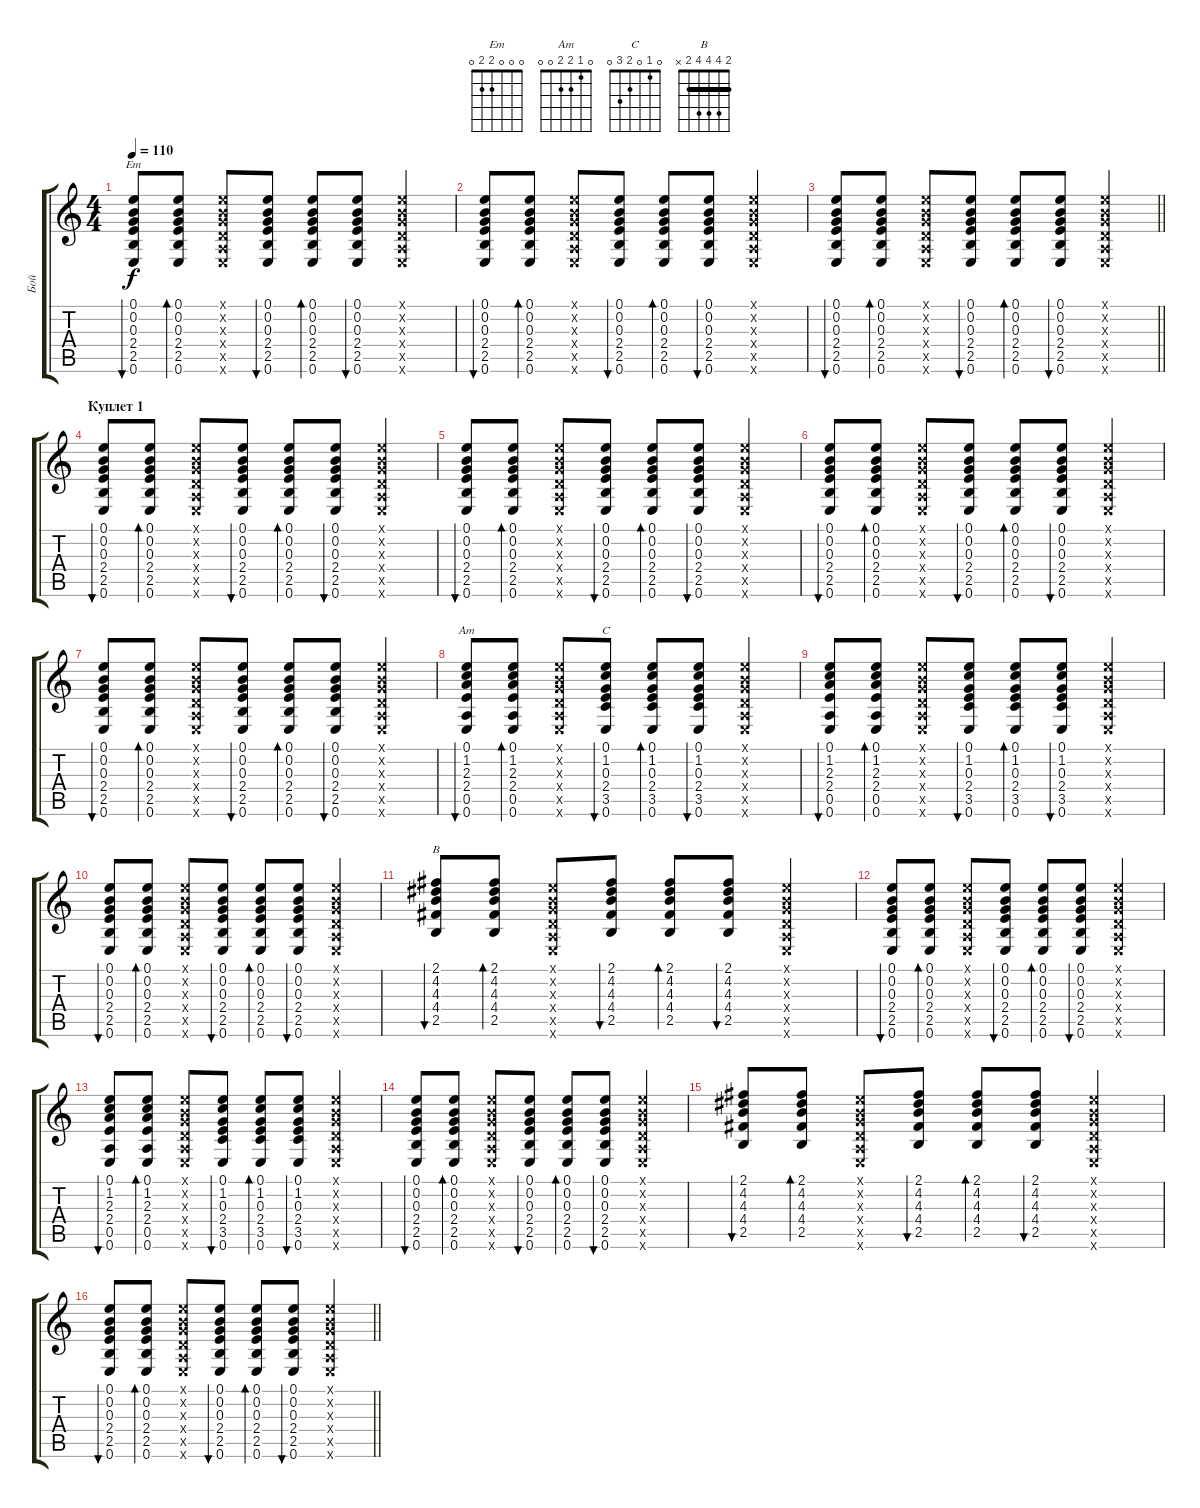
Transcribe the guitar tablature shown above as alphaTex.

\track ("Бой" "Бой") {instrument acousticguitarsteel}
\staff {score tabs}
\tuning (E4 B3 G3 D3 A2 E2) {hide}
\chord ("Em" 0 0 0 2 2 0)
\chord ("Am" 0 1 2 2 0 0)
\chord ("C" 0 1 0 2 3 0)
\chord ("B" 2 4 4 4 2 x) {barre 2}
\ts (4 4)
\tempo 110
\clef g2
\ks c
(0.1 0.2 0.3 2.4 2.5 0.6).8{bu 60 ch "Em" dy f instrument acousticguitarsteel} (0.1 0.2 0.3 2.4 2.5 0.6).8{bd 60} (0.1{x} 0.2{x} 0.3{x} 0.4{x} 0.5{x} 0.6{x}).8 (0.1 0.2 0.3 2.4 2.5 0.6).8{bu 60} (0.1 0.2 0.3 2.4 2.5 0.6).8{bd 60} (0.1 0.2 0.3 2.4 2.5 0.6).8{bu 60} (0.1{x} 0.2{x} 0.3{x} 0.4{x} 0.5{x} 0.6{x}).4 |
(0.1 0.2 0.3 2.4 2.5 0.6).8{bu 60} (0.1 0.2 0.3 2.4 2.5 0.6).8{bd 60} (0.1{x} 0.2{x} 0.3{x} 0.4{x} 0.5{x} 0.6{x}).8 (0.1 0.2 0.3 2.4 2.5 0.6).8{bu 60} (0.1 0.2 0.3 2.4 2.5 0.6).8{bd 60} (0.1 0.2 0.3 2.4 2.5 0.6).8{bu 60} (0.1{x} 0.2{x} 0.3{x} 0.4{x} 0.5{x} 0.6{x}).4 |
\barLineRight lightlight
(0.1 0.2 0.3 2.4 2.5 0.6).8{bu 60} (0.1 0.2 0.3 2.4 2.5 0.6).8{bd 60} (0.1{x} 0.2{x} 0.3{x} 0.4{x} 0.5{x} 0.6{x}).8 (0.1 0.2 0.3 2.4 2.5 0.6).8{bu 60} (0.1 0.2 0.3 2.4 2.5 0.6).8{bd 60} (0.1 0.2 0.3 2.4 2.5 0.6).8{bu 60} (0.1{x} 0.2{x} 0.3{x} 0.4{x} 0.5{x} 0.6{x}).4 |
\section ("" "Куплет 1")
(0.1 0.2 0.3 2.4 2.5 0.6).8{bu 60} (0.1 0.2 0.3 2.4 2.5 0.6).8{bd 60} (0.1{x} 0.2{x} 0.3{x} 0.4{x} 0.5{x} 0.6{x}).8 (0.1 0.2 0.3 2.4 2.5 0.6).8{bu 60} (0.1 0.2 0.3 2.4 2.5 0.6).8{bd 60} (0.1 0.2 0.3 2.4 2.5 0.6).8{bu 60} (0.1{x} 0.2{x} 0.3{x} 0.4{x} 0.5{x} 0.6{x}).4 |
(0.1 0.2 0.3 2.4 2.5 0.6).8{bu 60} (0.1 0.2 0.3 2.4 2.5 0.6).8{bd 60} (0.1{x} 0.2{x} 0.3{x} 0.4{x} 0.5{x} 0.6{x}).8 (0.1 0.2 0.3 2.4 2.5 0.6).8{bu 60} (0.1 0.2 0.3 2.4 2.5 0.6).8{bd 60} (0.1 0.2 0.3 2.4 2.5 0.6).8{bu 60} (0.1{x} 0.2{x} 0.3{x} 0.4{x} 0.5{x} 0.6{x}).4 |
(0.1 0.2 0.3 2.4 2.5 0.6).8{bu 60} (0.1 0.2 0.3 2.4 2.5 0.6).8{bd 60} (0.1{x} 0.2{x} 0.3{x} 0.4{x} 0.5{x} 0.6{x}).8 (0.1 0.2 0.3 2.4 2.5 0.6).8{bu 60} (0.1 0.2 0.3 2.4 2.5 0.6).8{bd 60} (0.1 0.2 0.3 2.4 2.5 0.6).8{bu 60} (0.1{x} 0.2{x} 0.3{x} 0.4{x} 0.5{x} 0.6{x}).4 |
(0.1 0.2 0.3 2.4 2.5 0.6).8{bu 60} (0.1 0.2 0.3 2.4 2.5 0.6).8{bd 60} (0.1{x} 0.2{x} 0.3{x} 0.4{x} 0.5{x} 0.6{x}).8 (0.1 0.2 0.3 2.4 2.5 0.6).8{bu 60} (0.1 0.2 0.3 2.4 2.5 0.6).8{bd 60} (0.1 0.2 0.3 2.4 2.5 0.6).8{bu 60} (0.1{x} 0.2{x} 0.3{x} 0.4{x} 0.5{x} 0.6{x}).4 |
(0.1 1.2 2.3 2.4 0.5 0.6).8{bu 60 ch "Am"} (0.1 1.2 2.3 2.4 0.5 0.6).8{bd 60} (0.1{x} 0.2{x} 0.3{x} 0.4{x} 0.5{x} 0.6{x}).8 (0.1 1.2 0.3 2.4 3.5 0.6).8{bu 60 ch "C"} (0.1 1.2 0.3 2.4 3.5 0.6).8{bd 60} (0.1 1.2 0.3 2.4 3.5 0.6).8{bu 60} (0.1{x} 0.2{x} 0.3{x} 0.4{x} 0.5{x} 0.6{x}).4 |
(0.1 1.2 2.3 2.4 0.5 0.6).8{bu 60} (0.1 1.2 2.3 2.4 0.5 0.6).8{bd 60} (0.1{x} 0.2{x} 0.3{x} 0.4{x} 0.5{x} 0.6{x}).8 (0.1 1.2 0.3 2.4 3.5 0.6).8{bu 60} (0.1 1.2 0.3 2.4 3.5 0.6).8{bd 60} (0.1 1.2 0.3 2.4 3.5 0.6).8{bu 60} (0.1{x} 0.2{x} 0.3{x} 0.4{x} 0.5{x} 0.6{x}).4 |
(0.1 0.2 0.3 2.4 2.5 0.6).8{bu 60} (0.1 0.2 0.3 2.4 2.5 0.6).8{bd 60} (0.1{x} 0.2{x} 0.3{x} 0.4{x} 0.5{x} 0.6{x}).8 (0.1 0.2 0.3 2.4 2.5 0.6).8{bu 60} (0.1 0.2 0.3 2.4 2.5 0.6).8{bd 60} (0.1 0.2 0.3 2.4 2.5 0.6).8{bu 60} (0.1{x} 0.2{x} 0.3{x} 0.4{x} 0.5{x} 0.6{x}).4 |
(2.1 4.2 4.3 4.4 2.5).8{bu 60 ch "B"} (2.1 4.2 4.3 4.4 2.5).8{bd 60} (0.1{x} 0.2{x} 0.3{x} 0.4{x} 0.5{x} 0.6{x}).8 (2.1 4.2 4.3 4.4 2.5).8{bu 60} (2.1 4.2 4.3 4.4 2.5).8{bd 60} (2.1 4.2 4.3 4.4 2.5).8{bu 60} (0.1{x} 0.2{x} 0.3{x} 0.4{x} 0.5{x} 0.6{x}).4 |
(0.1 0.2 0.3 2.4 2.5 0.6).8{bu 60} (0.1 0.2 0.3 2.4 2.5 0.6).8{bd 60} (0.1{x} 0.2{x} 0.3{x} 0.4{x} 0.5{x} 0.6{x}).8 (0.1 0.2 0.3 2.4 2.5 0.6).8{bu 60} (0.1 0.2 0.3 2.4 2.5 0.6).8{bd 60} (0.1 0.2 0.3 2.4 2.5 0.6).8{bu 60} (0.1{x} 0.2{x} 0.3{x} 0.4{x} 0.5{x} 0.6{x}).4 |
(0.1 1.2 2.3 2.4 0.5 0.6).8{bu 60} (0.1 1.2 2.3 2.4 0.5 0.6).8{bd 60} (0.1{x} 0.2{x} 0.3{x} 0.4{x} 0.5{x} 0.6{x}).8 (0.1 1.2 0.3 2.4 3.5 0.6).8{bu 60} (0.1 1.2 0.3 2.4 3.5 0.6).8{bd 60} (0.1 1.2 0.3 2.4 3.5 0.6).8{bu 60} (0.1{x} 0.2{x} 0.3{x} 0.4{x} 0.5{x} 0.6{x}).4 |
(0.1 0.2 0.3 2.4 2.5 0.6).8{bu 60} (0.1 0.2 0.3 2.4 2.5 0.6).8{bd 60} (0.1{x} 0.2{x} 0.3{x} 0.4{x} 0.5{x} 0.6{x}).8 (0.1 0.2 0.3 2.4 2.5 0.6).8{bu 60} (0.1 0.2 0.3 2.4 2.5 0.6).8{bd 60} (0.1 0.2 0.3 2.4 2.5 0.6).8{bu 60} (0.1{x} 0.2{x} 0.3{x} 0.4{x} 0.5{x} 0.6{x}).4 |
(2.1 4.2 4.3 4.4 2.5).8{bu 60} (2.1 4.2 4.3 4.4 2.5).8{bd 60} (0.1{x} 0.2{x} 0.3{x} 0.4{x} 0.5{x} 0.6{x}).8 (2.1 4.2 4.3 4.4 2.5).8{bu 60} (2.1 4.2 4.3 4.4 2.5).8{bd 60} (2.1 4.2 4.3 4.4 2.5).8{bu 60} (0.1{x} 0.2{x} 0.3{x} 0.4{x} 0.5{x} 0.6{x}).4 |
\barLineRight lightlight
(0.1 0.2 0.3 2.4 2.5 0.6).8{bu 60} (0.1 0.2 0.3 2.4 2.5 0.6).8{bd 60} (0.1{x} 0.2{x} 0.3{x} 0.4{x} 0.5{x} 0.6{x}).8 (0.1 0.2 0.3 2.4 2.5 0.6).8{bu 60} (0.1 0.2 0.3 2.4 2.5 0.6).8{bd 60} (0.1 0.2 0.3 2.4 2.5 0.6).8{bu 60} (0.1{x} 0.2{x} 0.3{x} 0.4{x} 0.5{x} 0.6{x}).4
